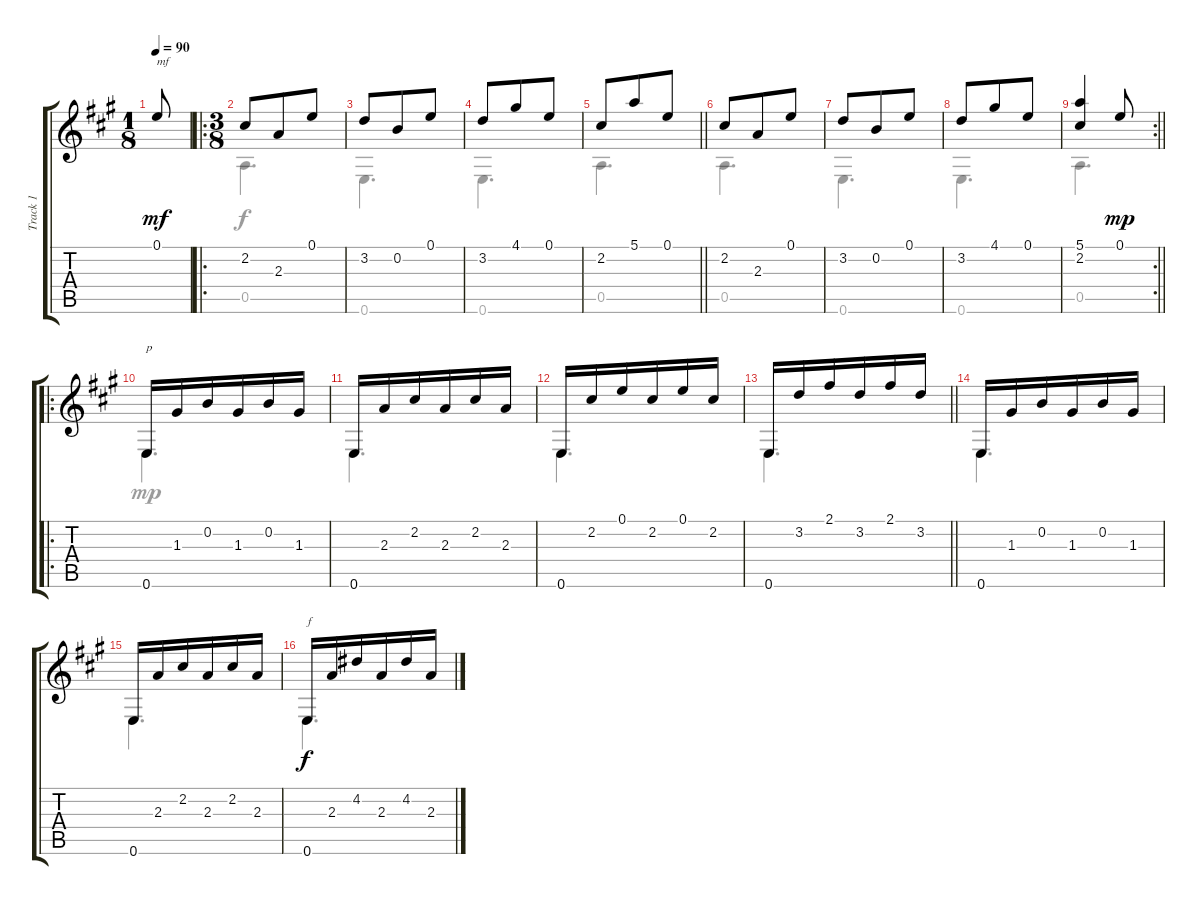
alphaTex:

\track ("Track 1" "Track 1") {instrument acousticguitarsteel}
\staff {score tabs}
\tuning (E4 B3 G3 D3 A2 E2) {hide}
\voice
\ts (1 8)
\tempo 90
\clef g2
\ks a
0.1.8{txt "mf" dy mf instrument acousticguitarsteel beam Up} |
\ro
\ts (3 8)
2.2.8 2.3.8 0.1.8 |
3.2.8 0.2.8 0.1.8 |
3.2.8 4.1.8 0.1.8 |
\barLineRight lightlight
2.2.8 5.1.8 0.1.8 |
2.2.8 2.3.8 0.1.8 |
3.2.8 0.2.8 0.1.8 |
3.2.8 4.1.8 0.1.8 |
\rc 2
\barLineRight lightlight
(5.1 2.2).4 0.1.8{dy mp} |
\ro
0.6.16{txt "p"} 1.3.16{beam merge} 0.2.16 1.3.16{beam merge} 0.2.16 1.3.16 |
0.6.16 2.3.16{beam merge} 2.2.16 2.3.16{beam merge} 2.2.16 2.3.16 |
0.6.16{volume 16} 2.2.16{beam merge} 0.1.16 2.2.16{beam merge} 0.1.16 2.2.16 |
\barLineRight lightlight
0.6.16 3.2.16{beam merge} 2.1.16 3.2.16{beam merge} 2.1.16 3.2.16 |
0.6.16 1.3.16{beam merge} 0.2.16 1.3.16{beam merge} 0.2.16 1.3.16 |
0.6.16 2.3.16{beam merge} 2.2.16 2.3.16{beam merge} 2.2.16 2.3.16 |
0.6.16{txt "f" dy f} 2.3.16{beam merge} 4.2.16 2.3.16{beam merge} 4.2.16 2.3.16
\voice
\clef g2
\ottava regular
\simile none
\ks a
|
0.5.4{d} |
0.6.4{d} |
0.6.4{d} |
\barLineRight lightlight
0.5.4{d} |
0.5.4{d} |
0.6.4{d} |
0.6.4{d} |
\barLineRight lightlight
0.5.4{d} |
0.6.4{d dy mp} |
0.6.4{d} |
0.6.4{d} |
\barLineRight lightlight
0.6.4{d} |
0.6.4{d} |
0.6.4{d} |
0.6.4{d dy f}
